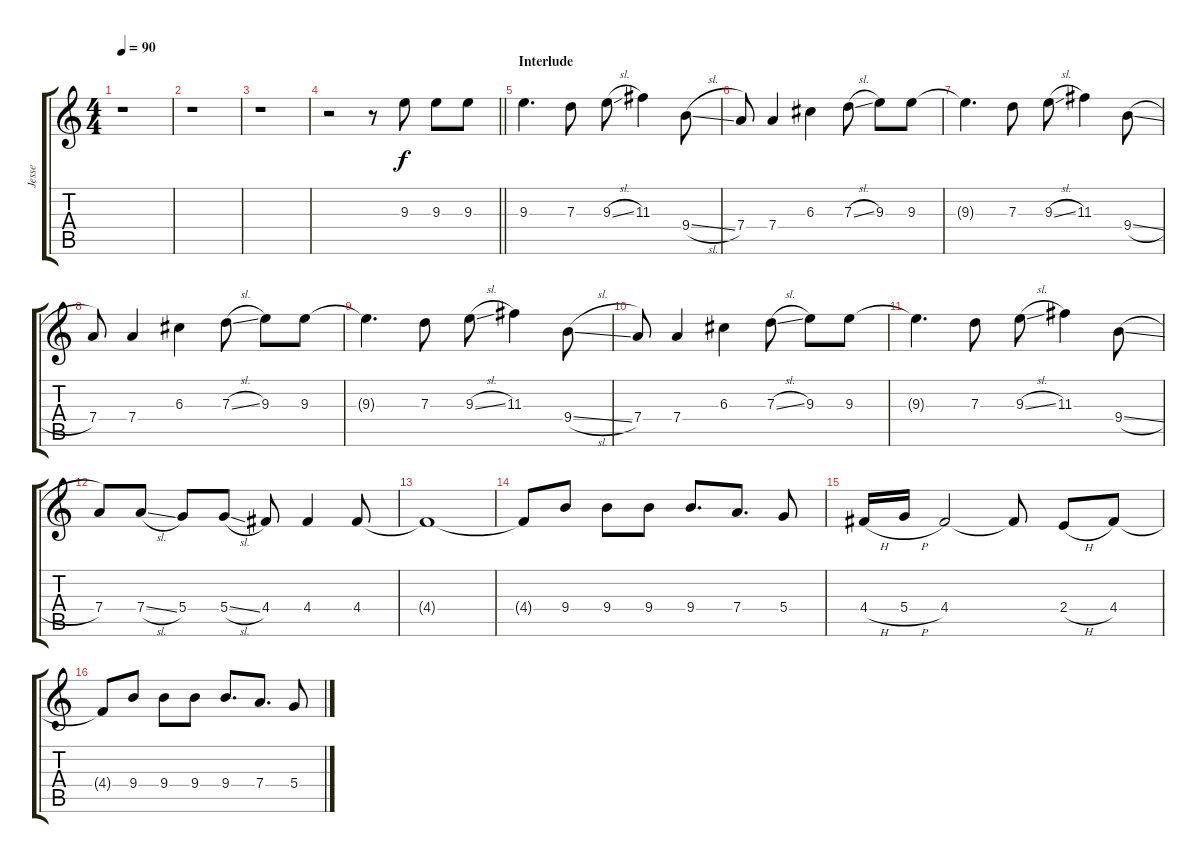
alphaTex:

\track ("Jesse" "Jesse") {instrument electricguitarjazz}
\staff {score tabs}
\tuning (E4 B3 G3 D3 A2 E2) {hide}
\ts (4 4)
\tempo 90
\clef g2
\ks c
r.1{dy f} |
r.1 |
r.1 |
\barLineRight lightlight
r.2 r.8 9.3.8 9.3.8 9.3.8 |
\section ("" "Interlude")
9.3.4{d} 7.3.8 9.3{sl}.8 11.3.4 9.4{sl}.8 |
7.4.8 7.4.4 6.3.4 7.3{sl}.8 9.3.8 9.3.8 |
9.3{t}.4{d} 7.3.8 9.3{sl}.8 11.3.4 9.4{sl}.8 |
7.4.8 7.4.4 6.3.4 7.3{sl}.8 9.3.8 9.3.8 |
9.3{t}.4{d} 7.3.8 9.3{sl}.8 11.3.4 9.4{sl}.8 |
7.4.8 7.4.4 6.3.4 7.3{sl}.8 9.3.8 9.3.8 |
9.3{t}.4{d} 7.3.8 9.3{sl}.8 11.3.4 9.4{sl}.8 |
7.4.8 7.4{sl}.8 5.4.8 5.4{sl}.8 4.4.8 4.4.4 4.4.8 |
4.4{t}.1 |
4.4{t}.8 9.4.8 9.4.8 9.4.8 9.4.8{d} 7.4.8{d} 5.4.8 |
4.4{h}.16 5.4{h}.16 4.4.2 4.4{t}.8 2.4{h}.8 4.4.8 |
4.4{t}.8 9.4.8 9.4.8 9.4.8 9.4.8{d} 7.4.8{d} 5.4.8
